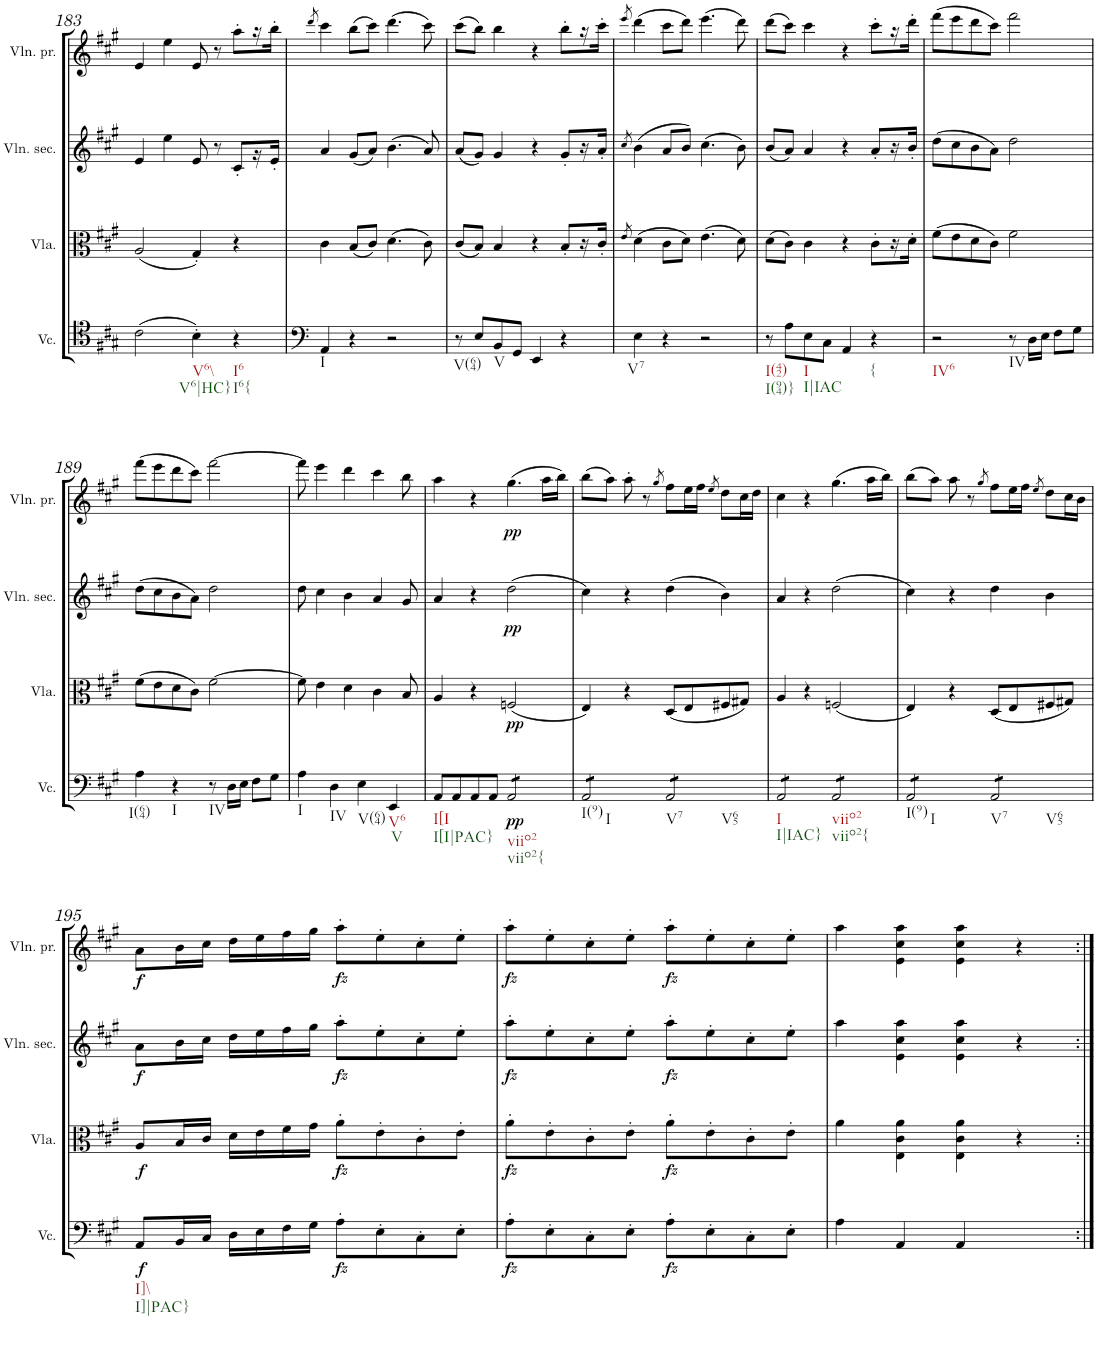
**kern	**dynam	**kern	**dynam	**kern	**dynam	**kern	**dynam
*part4	*part4	*part3	*part3	*part2	*part2	*part1	*part1
*staff4	*staff4	*staff3	*staff3	*staff2	*staff2	*staff1	*staff1
*I"Violoncelle	*	*I"Viola	*	*I"Violino secondo	*	*I"Violino primo	*
*I'Vc.	*	*I'Vla.	*	*I'Vln. sec.	*	*I'Vln. pr.	*
!!LO:PB:g=z
*clefF4	*	*clefC3	*	*clefG2	*	*clefG2	*
*k[f#c#g#]	*	*k[f#c#g#]	*	*k[f#c#g#]	*	*k[f#c#g#]	*
*A:	*	*A:	*	*A:	*	*A:	*
*M4/4	*	*M4/4	*	*M4/4	*	*M4/4	*
*met(c)	*	*met(c)	*	*met(c)	*	*met(c)	*
=183	=183	=183	=183	=183	=183	=183	=183
(>2c#\	.	(<2A/	.	4e/	.	4e/	.
.	.	.	.	4ee\	.	4ee\	.
!LO:TX:b:t=V6\\	!	!	!	!	!	!	!
!LO:TX:b:t=V6|HC}	!	!	!	!	!	!	!
4B'\)	.	4G#'/)	.	8e/	.	8e/	.
.	.	.	.	8r	.	8r	.
!LO:TX:b:t=I6	!	!	!	!	!	!	!
!LO:TX:b:t=I6{	!	!	!	!	!	!	!
4r	.	4r	.	8c#'/L	.	8aa'\L	.
.	.	.	.	16r	.	16r	.
.	.	.	.	16e'/JJ	.	16bb'\JJ	.
=184	=184	=184	=184	=184	=184	=184	=184
.	.	.	.	.	.	8qddd/	.
!LO:TX:b:t=I	!	!	!	!	!	!	!
4AA/	.	4c#\	.	4a/	.	4ccc#\	.
4r	.	(<8B/L	.	(<8g#/L	.	(>8bb\L	.
.	.	8c#/J)	.	8a/J)	.	8ccc#\J)	.
2r	.	(>4.d\	.	(>4.b\	.	(>4.ddd\	.
.	.	8c#\)	.	8a/)	.	8ccc#\)	.
=185	=185	=185	=185	=185	=185	=185	=185
!LO:TX:b:t=V(64)	!	!	!	!	!	!	!
8r	.	(<8c#/L	.	(<8a/L	.	(>8ccc#\L	.
8E/L	.	8B/J)	.	8g#/J)	.	8bb\J)	.
!LO:TX:b:t=V	!	!	!	!	!	!	!
8BB/	.	4B/	.	4g#/	.	4bb\	.
8GG#/J	.	.	.	.	.	.	.
4EE/	.	4r	.	4r	.	4r	.
4r	.	8B'/L	.	8g#'/L	.	8bb'\L	.
.	.	16r	.	16r	.	16r	.
.	.	16c#'/JJ	.	16a'/JJ	.	16ccc#'\JJ	.
=186	=186	=186	=186	=186	=186	=186	=186
.	.	8qe/	.	8qcc#/	.	8qeee/	.
!LO:TX:b:t=V7	!	!	!	!	!	!	!
4E\	.	(>4d\	.	(>4b\	.	(>4ddd\	.
4r	.	8c#\L	.	8a/L	.	8ccc#\L	.
.	.	8d\J)	.	8b/J)	.	8ddd\J)	.
2r	.	(>4.e\	.	(>4.cc#\	.	(>4.eee\	.
.	.	8d\)	.	8b\)	.	8ddd\)	.
=187	=187	=187	=187	=187	=187	=187	=187
!LO:TX:b:t=I(42)	!	!	!	!	!	!	!
!LO:TX:b:t=I(94)}	!	!	!	!	!	!	!
8r	.	(>8d\L	.	(<8b/L	.	(>8ddd\L	.
8A\L	.	8c#\J)	.	8a/J)	.	8ccc#\J)	.
!LO:TX:b:t=I	!	!	!	!	!	!	!
!LO:TX:b:t=I|IAC	!	!	!	!	!	!	!
8E\	.	4c#\	.	4a/	.	4ccc#\	.
8C#\J	.	.	.	.	.	.	.
4AA/	.	4r	.	4r	.	4r	.
!LO:TX:b:t={	!	!	!	!	!	!	!
4r	.	8c#'\L	.	8a'/L	.	8ccc#'\L	.
.	.	16r	.	16r	.	16r	.
.	.	16d'\JJ	.	16b'/JJ	.	16ddd'\JJ	.
=188	=188	=188	=188	=188	=188	=188	=188
!LO:TX:b:t=IV6	!	!	!	!	!	!	!
2r	.	(>8f#\L	.	(>8dd\L	.	(>8fff#\L	.
.	.	8e\	.	8cc#\	.	8eee\	.
.	.	8d\	.	8b\	.	8ddd\	.
.	.	8c#\J)	.	8a\J)	.	8ccc#\J)	.
!LO:TX:b:t=IV	!	!	!	!	!	!	!
8r	.	2f#\	.	2dd\	.	2fff#\	.
16D\LL	.	.	.	.	.	.	.
16E\JJ	.	.	.	.	.	.	.
8F#\L	.	.	.	.	.	.	.
8G#\J	.	.	.	.	.	.	.
!!LO:LB:g=z
=189	=189	=189	=189	=189	=189	=189	=189
!LO:TX:b:t=I(64)	!	!	!	!	!	!	!
4A\	.	(>8f#\L	.	(>8dd\L	.	(>8fff#\L	.
.	.	8e\	.	8cc#\	.	8eee\	.
!LO:TX:b:t=I	!	!	!	!	!	!	!
4r	.	8d\	.	8b\	.	8ddd\	.
.	.	8c#\J)	.	8a\J)	.	8ccc#\J)	.
!LO:TX:b:t=IV	!	!	!	!	!	!	!
8r	.	[2f#\	.	2dd\	.	[2fff#\	.
16D\LL	.	.	.	.	.	.	.
16E\JJ	.	.	.	.	.	.	.
8F#\L	.	.	.	.	.	.	.
8G#\J	.	.	.	.	.	.	.
=190	=190	=190	=190	=190	=190	=190	=190
!LO:TX:b:t=I	!	!	!	!	!	!	!
4A\	.	8f#\]	.	8dd\	.	8fff#\]	.
.	.	4e\	.	4cc#\	.	4eee\	.
!LO:TX:b:t=IV	!	!	!	!	!	!	!
4D\	.	.	.	.	.	.	.
.	.	4d\	.	4b\	.	4ddd\	.
!LO:TX:b:t=V(64)	!	!	!	!	!	!	!
4E\	.	.	.	.	.	.	.
.	.	4c#\	.	4a/	.	4ccc#\	.
!LO:TX:b:t=V6	!	!	!	!	!	!	!
!LO:TX:b:t=V	!	!	!	!	!	!	!
4EE/	.	.	.	.	.	.	.
.	.	8B/	.	8g#/	.	8bb\	.
=191	=191	=191	=191	=191	=191	=191	=191
!LO:TX:b:t=I[I	!	!	!	!	!	!	!
!LO:TX:b:t=I[I|PAC}	!	!	!	!	!	!	!
8AA/L	.	4A/	.	4a/	.	4aa\	.
8AA/	.	.	.	.	.	.	.
8AA/	.	4r	.	4r	.	4r	.
8AA/J	.	.	.	.	.	.	.
!LO:TX:b:t=viio2	!	!	!	!	!	!	!
!LO:TX:b:t=viio2{	!	!	!	!	!	!	!
!	!LO:DY:b	!	!LO:DY:b	!	!LO:DY:b	!	!LO:DY:b
*tremolo	*	*	*	*	*	*	*
8AA/L	pp	(<2Fn/	pp	(>2dd\	pp	(>4.gg#\	pp
8AA/	.	.	.	.	.	.	.
8AA/	.	.	.	.	.	.	.
8AA/J	.	.	.	.	.	16aa\LL	.
.	.	.	.	.	.	16bb\JJ)	.
=192	=192	=192	=192	=192	=192	=192	=192
!LO:TX:b:t=I(9)	!	!	!	!	!	!	!
!LO:TX:b:t=I	!	!	!	!	!	!	!
8AA/L	.	4E/)	.	4cc#\)	.	(>8bb\L	.
8AA/	.	.	.	.	.	8aa\J)	.
8AA/	.	4r	.	4r	.	8aa'\	.
8AA/J	.	.	.	.	.	8r	.
.	.	.	.	.	.	8qgg#/	.
!LO:TX:b:t=V7	!	!	!	!	!	!	!
!LO:TX:b:t=V65	!	!	!	!	!	!	!
8AA/L	.	(<8D/L	.	(>4dd\	.	8ff#\L	.
8AA/	.	8E/	.	.	.	16ee\L	.
.	.	.	.	.	.	16ff#\JJ	.
.	.	.	.	.	.	8qee/	.
8AA/	.	8F#X/	.	4b\)	.	8dd\L	.
8AA/J	.	8G#X/J)	.	.	.	16cc#\L	.
.	.	.	.	.	.	16dd\JJ	.
=193	=193	=193	=193	=193	=193	=193	=193
!LO:TX:b:t=I	!	!	!	!	!	!	!
!LO:TX:b:t=I|IAC}	!	!	!	!	!	!	!
8AA/L	.	4A/	.	4a/	.	4cc#\	.
8AA/	.	.	.	.	.	.	.
8AA/	.	4r	.	4r	.	4r	.
8AA/J	.	.	.	.	.	.	.
!LO:TX:b:t=viio2	!	!	!	!	!	!	!
!LO:TX:b:t=viio2{	!	!	!	!	!	!	!
8AA/L	.	(<2Fn/	.	(>2dd\	.	(>4.gg#\	.
8AA/	.	.	.	.	.	.	.
8AA/	.	.	.	.	.	.	.
8AA/J	.	.	.	.	.	16aa\LL	.
.	.	.	.	.	.	16bb\JJ)	.
=194	=194	=194	=194	=194	=194	=194	=194
!LO:TX:b:t=I(9)	!	!	!	!	!	!	!
!LO:TX:b:t=I	!	!	!	!	!	!	!
8AA/L	.	4E/)	.	4cc#\)	.	(>8bb\L	.
8AA/	.	.	.	.	.	8aa\J)	.
8AA/	.	4r	.	4r	.	8aa\	.
8AA/J	.	.	.	.	.	8r	.
.	.	.	.	.	.	8qgg#/	.
!LO:TX:b:t=V7	!	!	!	!	!	!	!
!LO:TX:b:t=V65	!	!	!	!	!	!	!
8AA/L	.	(<8D/L	.	4dd\	.	8ff#\L	.
8AA/	.	8E/	.	.	.	16ee\L	.
.	.	.	.	.	.	16ff#\JJ	.
.	.	.	.	.	.	8qee/	.
8AA/	.	8F#X/	.	4b\	.	8dd\L	.
8AA/J	.	8G#X/J)	.	.	.	16cc#\L	.
*Xtremolo	*	*	*	*	*	*	*
.	.	.	.	.	.	16b\JJ	.
!!LO:LB:g=z
=195	=195	=195	=195	=195	=195	=195	=195
!LO:TX:b:t=I]\\	!	!	!	!	!	!	!
!LO:TX:b:t=I]|PAC}	!	!	!	!	!	!	!
!	!LO:DY:b	!	!LO:DY:b	!	!LO:DY:b	!	!LO:DY:b
8AA/L	f	8A/L	f	8a\L	f	8a\L	f
16BB/L	.	16B/L	.	16b\L	.	16b\L	.
16C#/JJ	.	16c#/JJ	.	16cc#\JJ	.	16cc#\JJ	.
16D\LL	.	16d\LL	.	16dd\LL	.	16dd\LL	.
16E\	.	16e\	.	16ee\	.	16ee\	.
16F#\	.	16f#\	.	16ff#\	.	16ff#\	.
16G#\JJ	.	16g#\JJ	.	16gg#\JJ	.	16gg#\JJ	.
!	!LO:DY:b	!	!LO:DY:b	!	!LO:DY:b	!	!LO:DY:b
8A'\L	fz	8a'\L	fz	8aa'\L	fz	8aa'\L	fz
8E'\	.	8e'\	.	8ee'\	.	8ee'\	.
8C#'\	.	8c#'\	.	8cc#'\	.	8cc#'\	.
8E'\J	.	8e'\J	.	8ee'\J	.	8ee'\J	.
=196	=196	=196	=196	=196	=196	=196	=196
!	!LO:DY:b	!	!LO:DY:b	!	!LO:DY:b	!	!LO:DY:b
8A'\L	fz	8a'\L	fz	8aa'\L	fz	8aa'\L	fz
8E'\	.	8e'\	.	8ee'\	.	8ee'\	.
8C#'\	.	8c#'\	.	8cc#'\	.	8cc#'\	.
8E'\J	.	8e'\J	.	8ee'\J	.	8ee'\J	.
!	!LO:DY:b	!	!LO:DY:b	!	!LO:DY:b	!	!LO:DY:b
8A'\L	fz	8a'\L	fz	8aa'\L	fz	8aa'\L	fz
8E'\	.	8e'\	.	8ee'\	.	8ee'\	.
8C#'\	.	8c#'\	.	8cc#'\	.	8cc#'\	.
8E'\J	.	8e'\J	.	8ee'\J	.	8ee'\J	.
=197	=197	=197	=197	=197	=197	=197	=197
4A\	.	4a\	.	4aa\	.	4aa\	.
4AA/	.	4E\ 4c#\ 4a\	.	4e\ 4cc#\ 4aa\	.	4e\ 4cc#\ 4aa\	.
4AA/	.	4E\ 4c#\ 4a\	.	4e\ 4cc#\ 4aa\	.	4e\ 4cc#\ 4aa\	.
4ryy	.	4r	.	4r	.	4r	.
=:|!	=:|!	=:|!	=:|!	=:|!	=:|!	=:|!	=:|!
*-	*-	*-	*-	*-	*-	*-	*-
